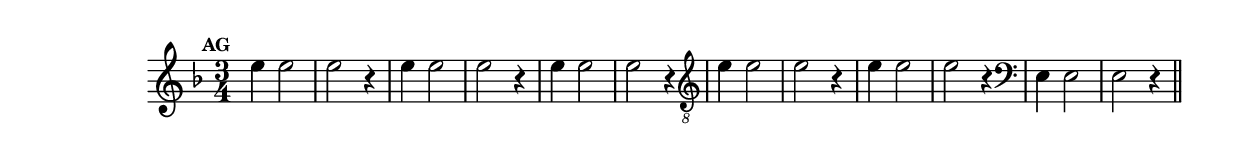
%% -*- coding: utf-8 -*-
\version "2.12.1"

%% \header { texidoc="Perguntas e Respostas"}

\relative c'' {

  \override Staff.TimeSignature #'style = #'()
  \time 3/4 
  \override Score.BarNumber #'transparent = ##t
  \override Score.RehearsalMark #'font-size = #-2
  \override Score.BarNumber #'transparent = ##t
  \set Score.markFormatter = #format-mark-numbers
  \key d \minor

  \mark 32

  %% CAVAQUINHO - BANJO
  \tag #'cv {
    e4 e2 | e r4 
  }

  %% BANDOLIM
  \tag #'bd {
    e4 e2 | e r4 
  }

  %% VIOLA
  \tag #'va {
    e4 e2 | e r4 
  }

  %% VIOLÃO TENOR
  \tag #'vt {
    \clef "G_8"
    e,4 e2 | e r4 
  }

  %% VIOLÃO
  \tag #'vi {
    \clef "G_8"
    e4 e2 | e r4 
  }

  %% BAIXO - BAIXOLÃO
  \tag #'bx {
    \clef bass
    e,4 e2 | e r4 
  }


  %% END DOCUMENT
  \bar "||"
}
